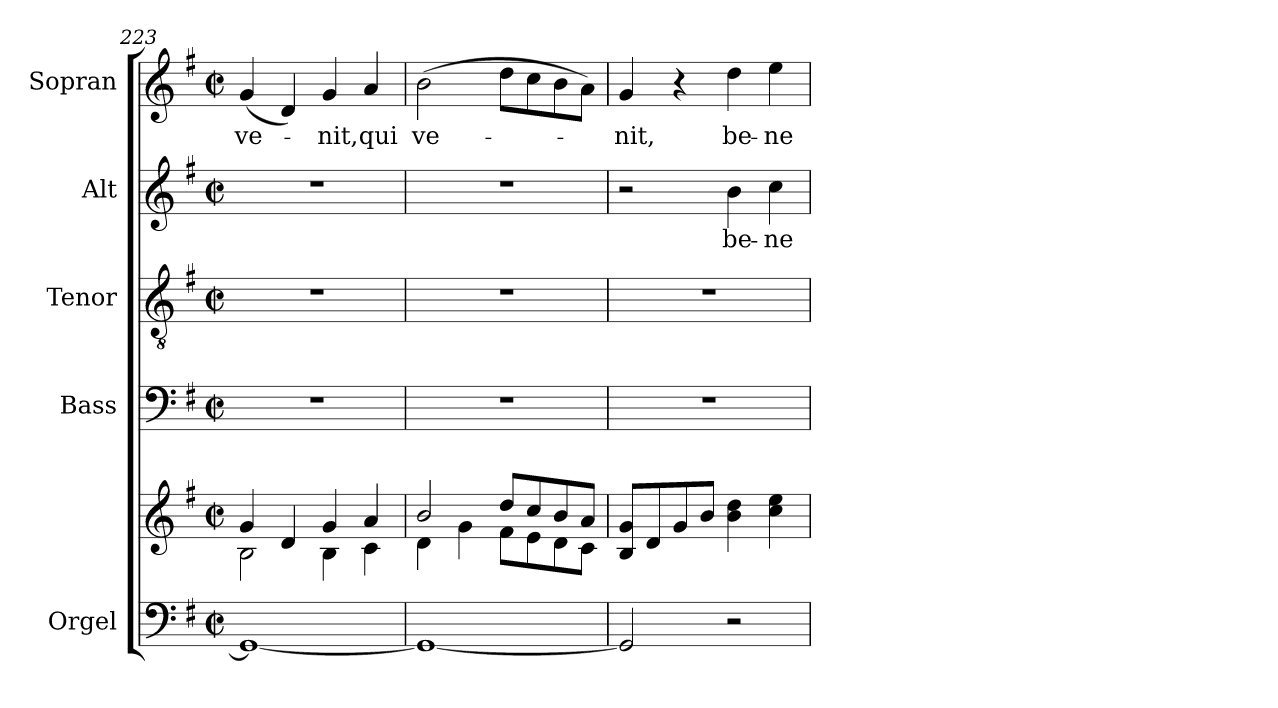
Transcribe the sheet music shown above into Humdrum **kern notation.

**kern	**kern	**kern	**kern	**kern	**text	**kern	**text
*part5	*part5	*part4	*part3	*part2	*part2	*part1	*part1
*staff6	*staff5	*staff4	*staff3	*staff2	*staff2	*staff1	*staff1
*I"Orgel	*	*I"Bass	*I"Tenor	*I"Alt	*	*I"Sopran	*
*I'Org.	*	*I'B.	*I'T.	*I'A.	*	*I'S.	*
*clefF4	*clefG2	*clefF4	*clefGv2	*clefG2	*	*clefG2	*
*k[f#]	*k[f#]	*k[f#]	*k[f#]	*k[f#]	*	*k[f#]	*
*G:	*G:	*G:	*G:	*G:	*	*G:	*
*M2/2	*M2/2	*M2/2	*M2/2	*M2/2	*	*M2/2	*
*met(c|)	*met(c|)	*met(c|)	*met(c|)	*met(c|)	*	*met(c|)	*
=223	=223	=223	=223	=223	=223	=223	=223
*	*^	*	*	*	*	*	*
!	!	!	!	!	!	!	!	!LO:LY:b
1GG_	4g/	2B\	1r	1r	1r	.	(<4g/	ve-
.	4d/	.	.	.	.	.	4d/)	.
!	!	!	!	!	!	!	!	!LO:LY:b
.	4g/	4B\	.	.	.	.	4g/	-nit,
!	!	!	!	!	!	!	!	!LO:LY:b
.	4a/	4c\	.	.	.	.	4a/	qui
=224	=224	=224	=224	=224	=224	=224	=224	=224
!	!	!	!	!	!	!	!	!LO:LY:b
1GG_	2b/	4d\	1r	1r	1r	.	(>2b\	ve-
.	.	4g\	.	.	.	.	.	.
.	8dd/L	8f#\L	.	.	.	.	8dd\L	.
.	8cc/	8e\	.	.	.	.	8cc\	.
.	8b/	8d\	.	.	.	.	8b\	.
.	8a/J	8c\J	.	.	.	.	8a\J)	.
=225	=225	=225	=225	=225	=225	=225	=225	=225
!	!	!	!	!	!	!	!	!LO:LY:b
*	*v	*v	*	*	*	*	*	*
2GG/]	8B/ 8g/L	1r	1r	2r	.	4g/	-nit,
.	8d/	.	.	.	.	.	.
.	8g/	.	.	.	.	4r	.
.	8b/J	.	.	.	.	.	.
!	!	!	!	!	!LO:LY:b	!	!LO:LY:b
2r	4b\ 4dd\	.	.	4b\	be-	4dd\	be-
!	!	!	!	!	!LO:LY:b	!	!LO:LY:b
.	4cc\ 4ee\	.	.	4cc\	-ne-	4ee\	-ne-
=	=	=	=	=	=	=	=
*-	*-	*-	*-	*-	*-	*-	*-
